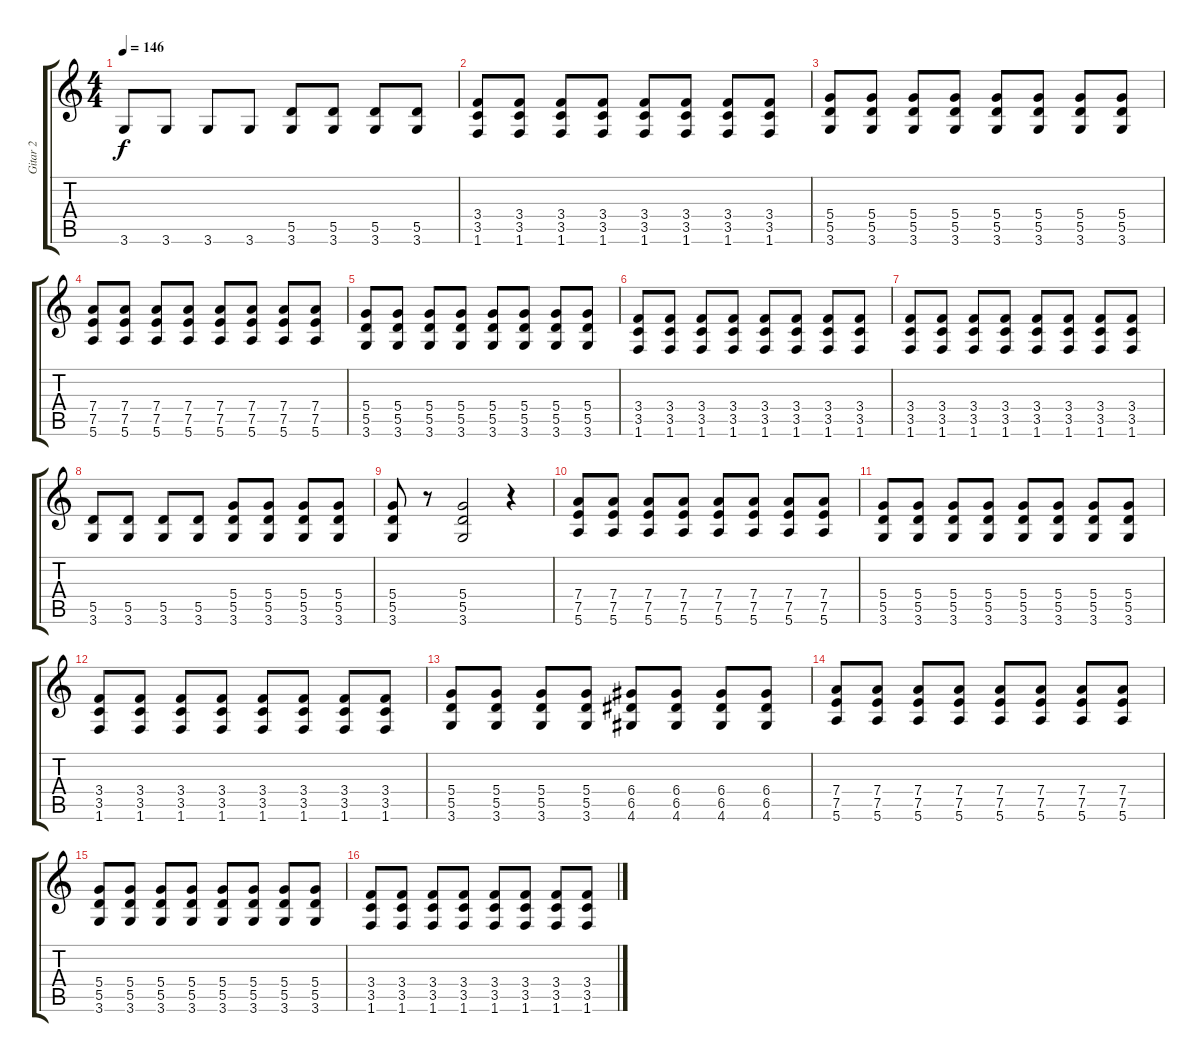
\track ("Gitar 2" "Gitar 2") {instrument overdrivenguitar}
\staff {score tabs}
\tuning (E4 B3 G3 D3 A2 E2) {hide}
\ts (4 4)
\tempo 146
\clef g2
\ks c
3.6.8{dy f} 3.6.8 3.6.8 3.6.8 (5.5 3.6).8 (5.5 3.6).8 (5.5 3.6).8 (5.5 3.6).8 |
(3.4 3.5 1.6).8 (3.4 3.5 1.6).8 (3.4 3.5 1.6).8 (3.4 3.5 1.6).8 (3.4 3.5 1.6).8 (3.4 3.5 1.6).8 (3.4 3.5 1.6).8 (3.4 3.5 1.6).8 |
(5.4 5.5 3.6).8 (5.4 5.5 3.6).8 (5.4 5.5 3.6).8 (5.4 5.5 3.6).8 (5.4 5.5 3.6).8 (5.4 5.5 3.6).8 (5.4 5.5 3.6).8 (5.4 5.5 3.6).8 |
(7.4 7.5 5.6).8 (7.4 7.5 5.6).8 (7.4 7.5 5.6).8 (7.4 7.5 5.6).8 (7.4 7.5 5.6).8 (7.4 7.5 5.6).8 (7.4 7.5 5.6).8 (7.4 7.5 5.6).8 |
(5.4 5.5 3.6).8 (5.4 5.5 3.6).8 (5.4 5.5 3.6).8 (5.4 5.5 3.6).8 (5.4 5.5 3.6).8 (5.4 5.5 3.6).8 (5.4 5.5 3.6).8 (5.4 5.5 3.6).8 |
(3.4 3.5 1.6).8 (3.4 3.5 1.6).8 (3.4 3.5 1.6).8 (3.4 3.5 1.6).8 (3.4 3.5 1.6).8 (3.4 3.5 1.6).8 (3.4 3.5 1.6).8 (3.4 3.5 1.6).8 |
(3.4 3.5 1.6).8 (3.4 3.5 1.6).8 (3.4 3.5 1.6).8 (3.4 3.5 1.6).8 (3.4 3.5 1.6).8 (3.4 3.5 1.6).8 (3.4 3.5 1.6).8 (3.4 3.5 1.6).8 |
(5.5 3.6).8 (5.5 3.6).8 (5.5 3.6).8 (5.5 3.6).8 (5.4 5.5 3.6).8 (5.4 5.5 3.6).8 (5.4 5.5 3.6).8 (5.4 5.5 3.6).8 |
(5.4 5.5 3.6).8 r.8 (5.4 5.5 3.6).2 r.4 |
(7.4 7.5 5.6).8 (7.4 7.5 5.6).8 (7.4 7.5 5.6).8 (7.4 7.5 5.6).8 (7.4 7.5 5.6).8 (7.4 7.5 5.6).8 (7.4 7.5 5.6).8 (7.4 7.5 5.6).8 |
(5.4 5.5 3.6).8 (5.4 5.5 3.6).8 (5.4 5.5 3.6).8 (5.4 5.5 3.6).8 (5.4 5.5 3.6).8 (5.4 5.5 3.6).8 (5.4 5.5 3.6).8 (5.4 5.5 3.6).8 |
(3.4 3.5 1.6).8 (3.4 3.5 1.6).8 (3.4 3.5 1.6).8 (3.4 3.5 1.6).8 (3.4 3.5 1.6).8 (3.4 3.5 1.6).8 (3.4 3.5 1.6).8 (3.4 3.5 1.6).8 |
(5.4 5.5 3.6).8 (5.4 5.5 3.6).8 (5.4 5.5 3.6).8 (5.4 5.5 3.6).8 (6.4 6.5 4.6).8 (6.4 6.5 4.6).8 (6.4 6.5 4.6).8 (6.4 6.5 4.6).8 |
(7.4 7.5 5.6).8 (7.4 7.5 5.6).8 (7.4 7.5 5.6).8 (7.4 7.5 5.6).8 (7.4 7.5 5.6).8 (7.4 7.5 5.6).8 (7.4 7.5 5.6).8 (7.4 7.5 5.6).8 |
(5.4 5.5 3.6).8 (5.4 5.5 3.6).8 (5.4 5.5 3.6).8 (5.4 5.5 3.6).8 (5.4 5.5 3.6).8 (5.4 5.5 3.6).8 (5.4 5.5 3.6).8 (5.4 5.5 3.6).8 |
(3.4 3.5 1.6).8 (3.4 3.5 1.6).8 (3.4 3.5 1.6).8 (3.4 3.5 1.6).8 (3.4 3.5 1.6).8 (3.4 3.5 1.6).8 (3.4 3.5 1.6).8 (3.4 3.5 1.6).8
